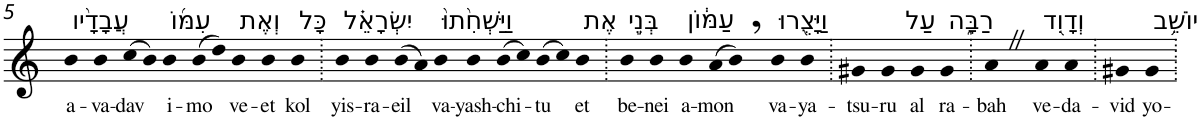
**kern	**text
*part1	*part1
*staff1	*staff1
*I"Piano	*
*I'Pno	*
!!LO:PB:g=z
*clefG2	*
*k[]	*
=5	=5
!LO:TX:a:t=עֲבָדָ֨יו	!
!	!LO:LY:b
4b	a-
!	!LO:LY:b
4b	-va-
!	!LO:LY:b
(>8cc	-dav
8b)	.
!LO:TX:a:t=עִמּ֜וֹ	!
!	!LO:LY:b
4b	i-
!	!LO:LY:b
(>8b	-mo
8dd)	.
!LO:TX:a:t=וְאֶת	!
!	!LO:LY:b
4b	ve-
!	!LO:LY:b
4b	-et
!LO:TX:a:t=כָּל	!
!	!LO:LY:b
4b	kol
=6.	=6.
!LO:TX:a:t=יִשְׂרָאֵ֗ל	!
!	!LO:LY:b
4b	yis-
!	!LO:LY:b
4b	-ra-
!	!LO:LY:b
(>8b	-eil
8a)	.
!LO:TX:a:t=וַיַּשְׁחִ֙תוּ֙	!
!	!LO:LY:b
4b	va-
!	!LO:LY:b
4b	-yash-
!	!LO:LY:b
(>8b	-chi-
8cc)	.
!	!LO:LY:b
(>8b	-tu
8cc)	.
!LO:TX:a:t=אֶת	!
!	!LO:LY:b
4b	et
=7.	=7.
!LO:TX:a:t=בְּנֵ֣י	!
!	!LO:LY:b
4b	be-
!	!LO:LY:b
4b	-nei
!LO:TX:a:t=עַמּ֔וֹן	!
!	!LO:LY:b
4b	a-
!	!LO:LY:b
(>8a	-mon
8b,)	.
!LO:TX:a:t=וַיָּצֻ֖רוּ	!
!	!LO:LY:b
4b	va-
!	!LO:LY:b
4b	-ya-
=8.	=8.
!	!LO:LY:b
4g#X	-tsu-
!	!LO:LY:b
4g#	-ru
!LO:TX:a:t=עַל	!
!	!LO:LY:b
4g#	al
!LO:TX:a:t=רַבָּ֑ה	!
!	!LO:LY:b
4g#	ra-
=9.	=9.
!	!LO:LY:b
4aZ	-bah
!LO:TX:a:t=וְדָוִ֖ד	!
!	!LO:LY:b
4a	ve-
!	!LO:LY:b
4a	-da-
=10.	=10.
!	!LO:LY:b
4g#X	-vid
!LO:TX:a:t=יוֹשֵׁ֥ב	!
!	!LO:LY:b
4g#	yo-
=.	=.
*-	*-
